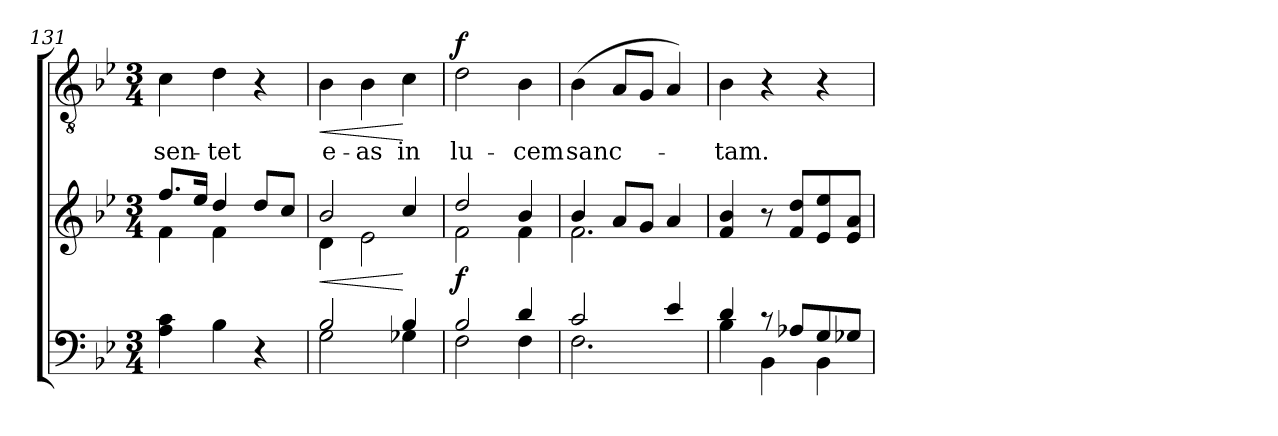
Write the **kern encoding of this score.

**kern	**kern	**dynam	**kern	**text	**dynam
*part2	*part2	*part2	*part1	*part1	*part1
*staff3	*staff2	*staff2/3	*staff1	*staff1	*staff1
!!LO:LB:g=z
*clefF4	*clefG2	*	*clefGv2	*	*
*k[b-e-]	*k[b-e-]	*	*k[b-e-]	*	*
*B-:	*B-:	*	*B-:	*	*
*M3/4	*M3/4	*	*M3/4	*	*
=131	=131	=131	=131	=131	=131
*	*^	*	*	*	*
!	!	!	!	!	!LO:LY:b	!
4A\ 4c\	8.ff/L	4f\	.	4c\	-sen-	.
.	16ee-/Jk	.	.	.	.	.
!	!	!	!	!	!LO:LY:b	!
4B-\	4dd/	4f\	.	4d\	-tet	.
4r	8dd/L	4ryy	.	4r	.	.
.	8cc/J	.	.	.	.	.
=132	=132	=132	=132	=132	=132	=132
*^	*	*	*	*	*	*
!	!	!	!	!LO:HP:b	!	!LO:LY:b	!LO:HP:b
2B-/	2G\	2b-/	4d\	<	4B-\	e-	<
!	!	!	!	!	!	!LO:LY:b	!
.	.	.	2e-\	.	4B-\	-as	.
!	!	!	!	!	!	!LO:LY:b	!
4B-/	4G-X\	4cc/	.	[	4c\	in	[
=133	=133	=133	=133	=133	=133	=133	=133
!	!	!	!	!LO:DY:b	!	!LO:LY:b	!LO:DY:a
2B-/	2F\	2dd/	2f\	f	2d\	lu-	f
!	!	!	!	!	!	!LO:LY:b	!
4d/	4F\	4b-/	4f\	.	4B-\	-cem	.
=134	=134	=134	=134	=134	=134	=134	=134
!	!	!	!	!	!	!LO:LY:b	!
2c/	2.F\	4b-/	2.f\	.	(>4B-\	sanc-	.
.	.	8a/L	.	.	8A/L	.	.
.	.	8g/J	.	.	8G/J	.	.
4e-/	.	4a/	.	.	4A/)	.	.
*	*	*v	*v	*	*	*	*
=135	=135	=135	=135	=135	=135	=135
!	!	!	!	!	!LO:LY:b	!
4d/	4B-\	4f/ 4b-/	.	4B-\	-tam.	.
8rB	4BB-\	8r	.	4r	.	.
8A-X/L	.	8f/ 8dd/L	.	.	.	.
8G/	4BB-\	8e-/ 8ee-/	.	4r	.	.
8G-X/J	.	8e-/ 8a/J	.	.	.	.
*v	*v	*	*	*	*	*
=	=	=	=	=	=
*-	*-	*-	*-	*-	*-
